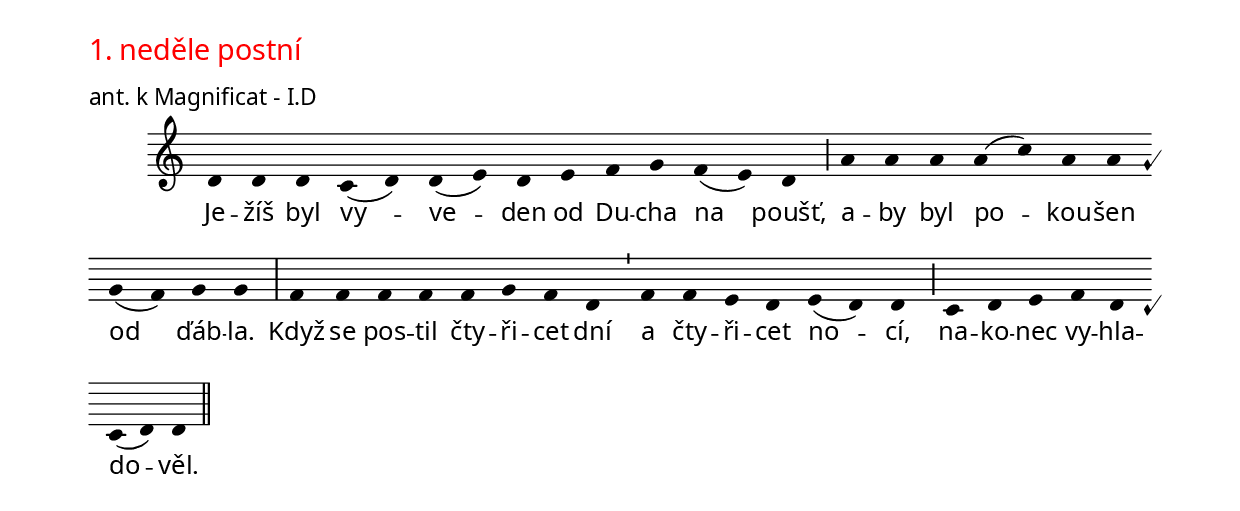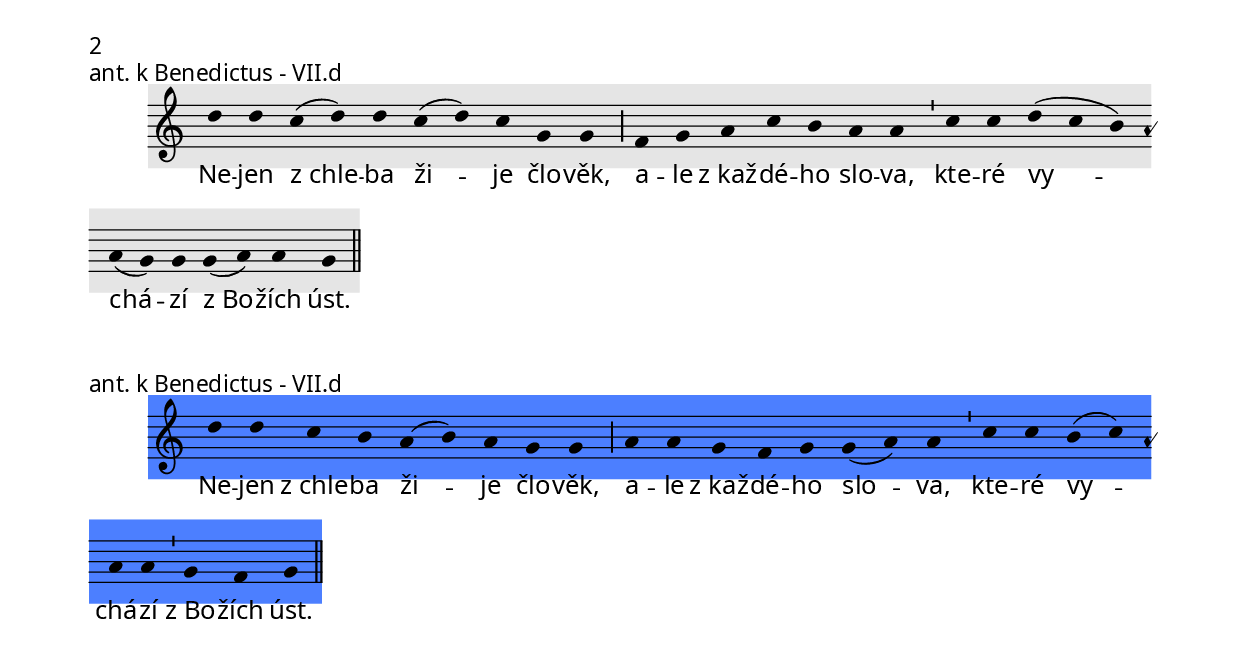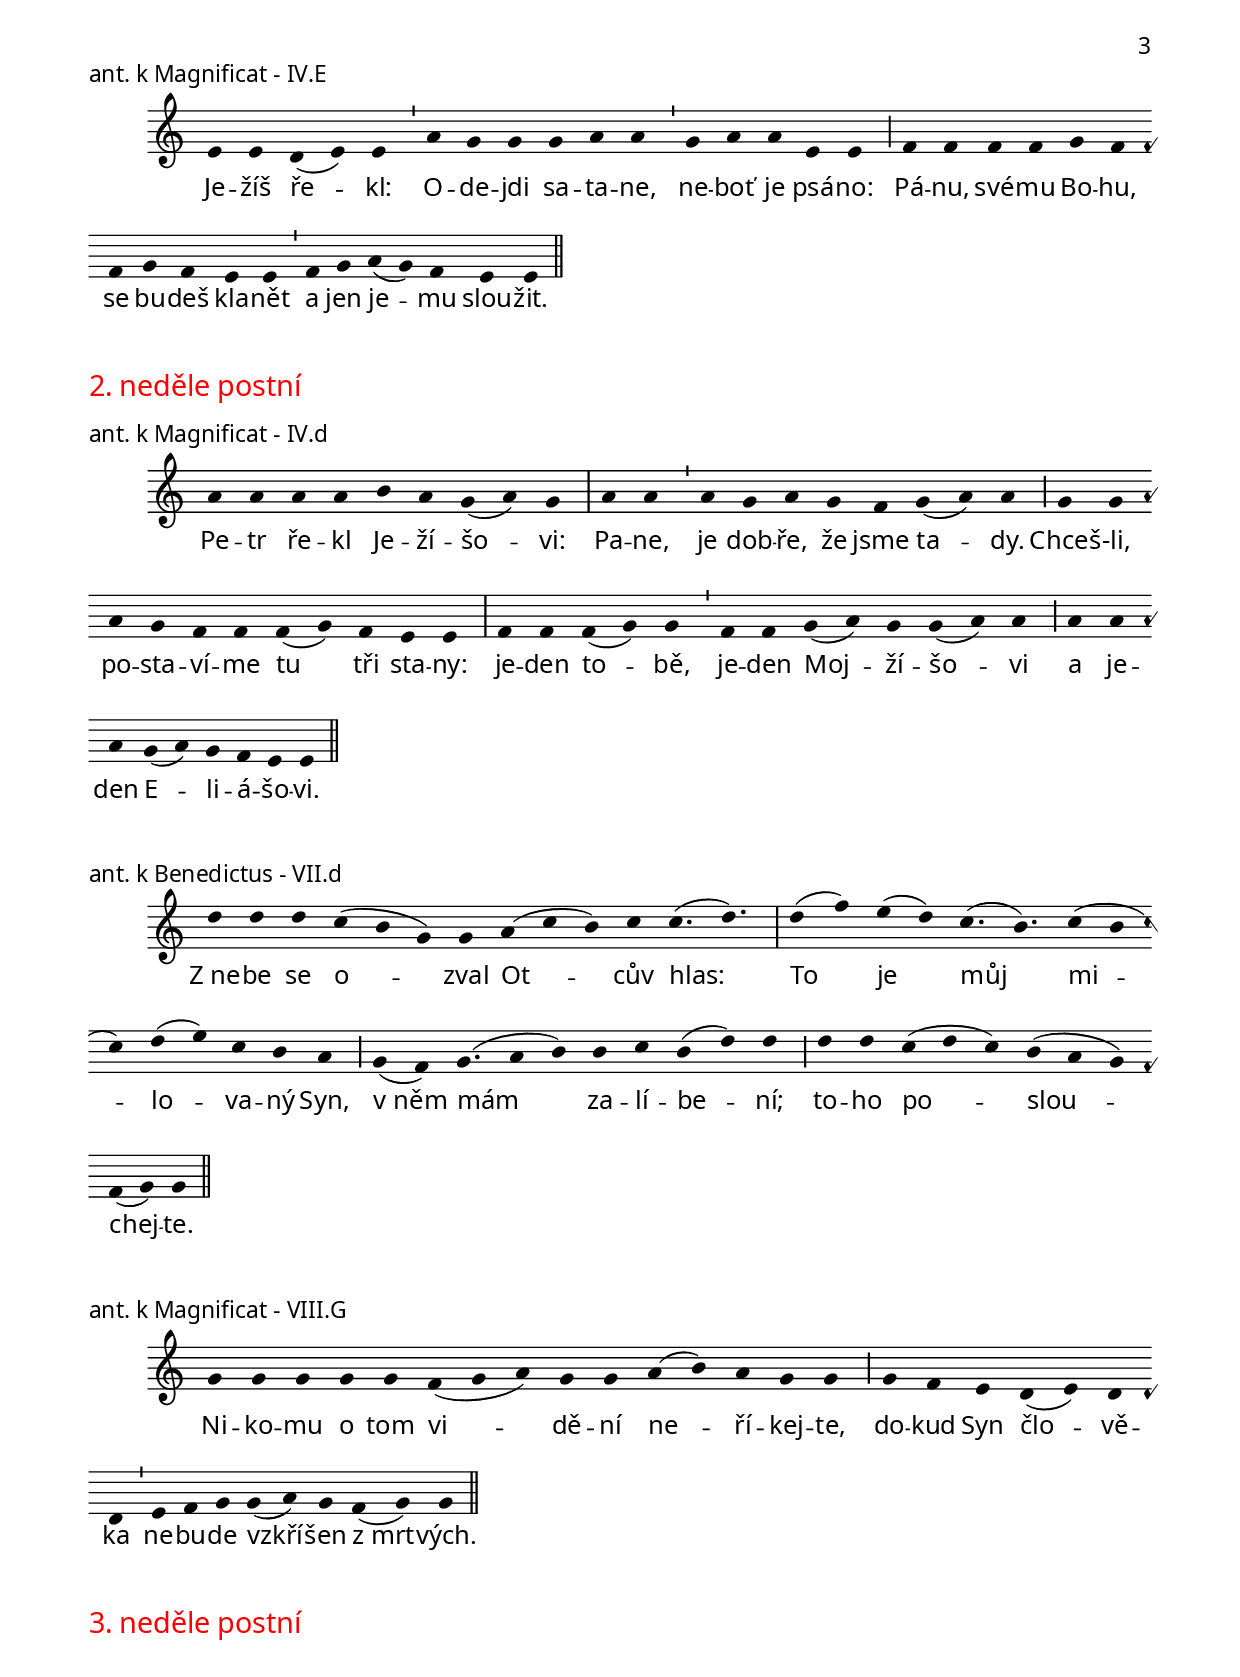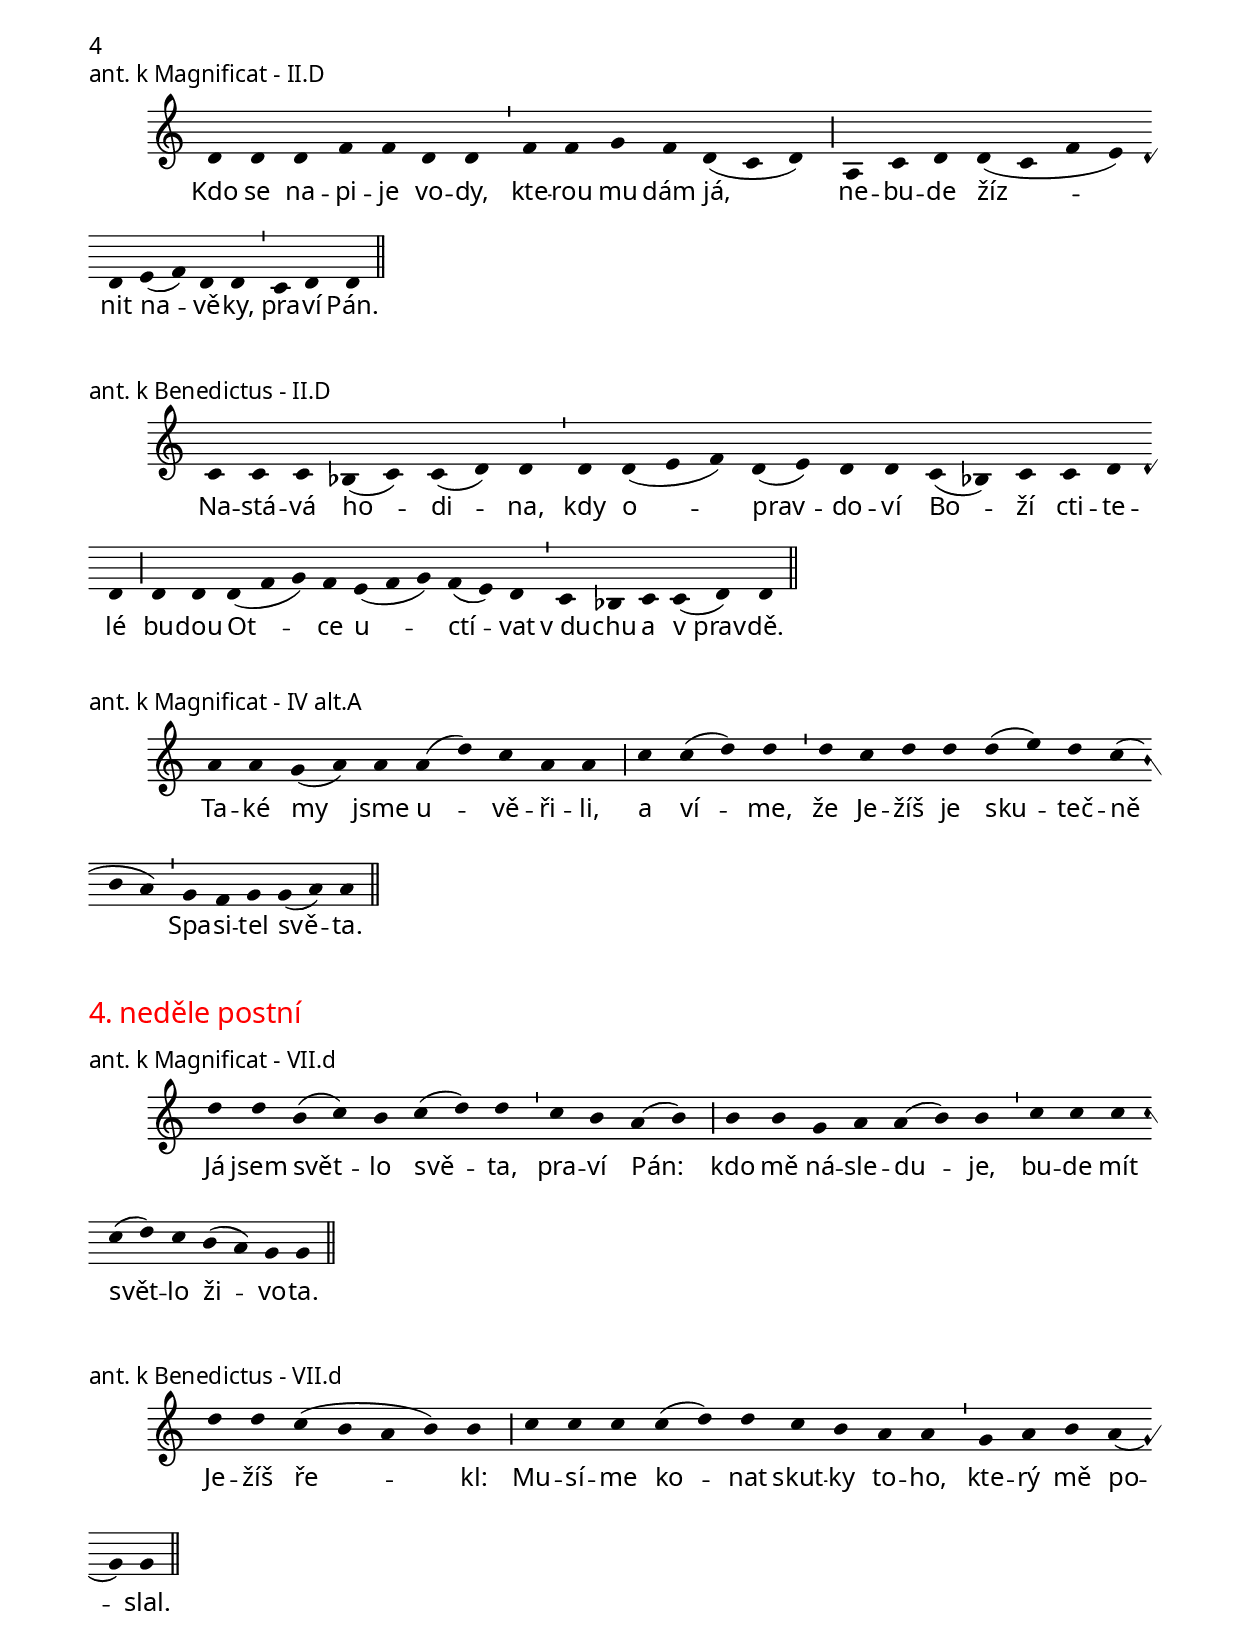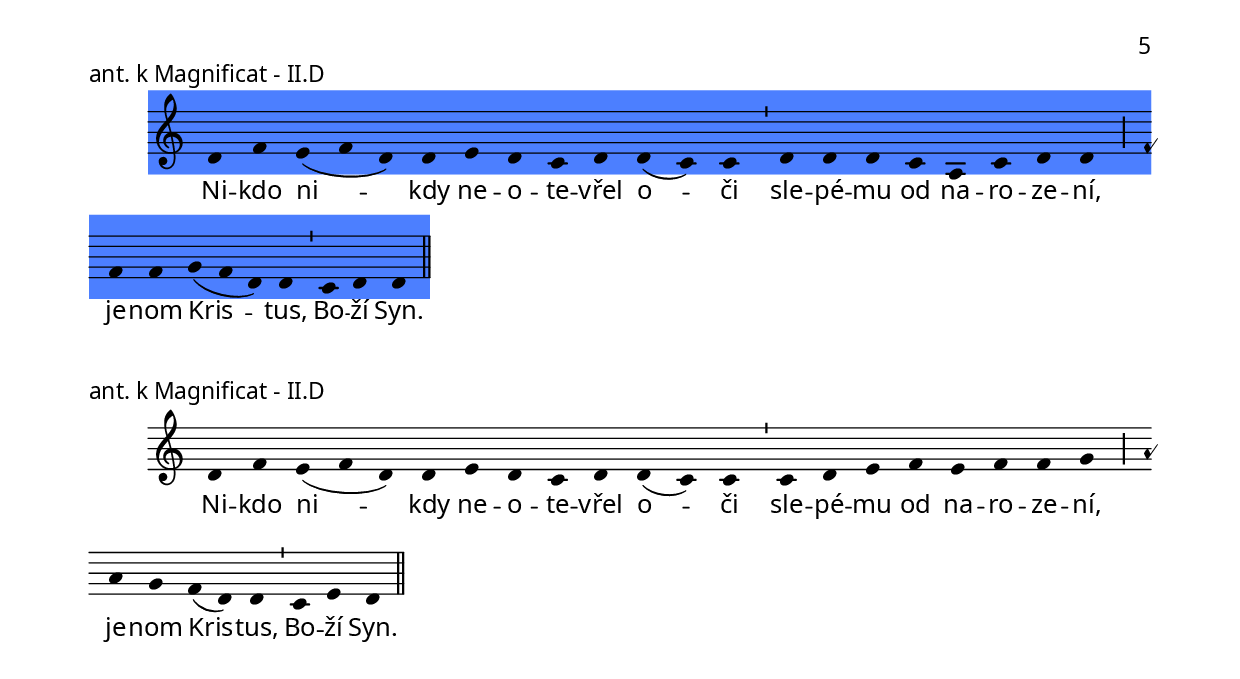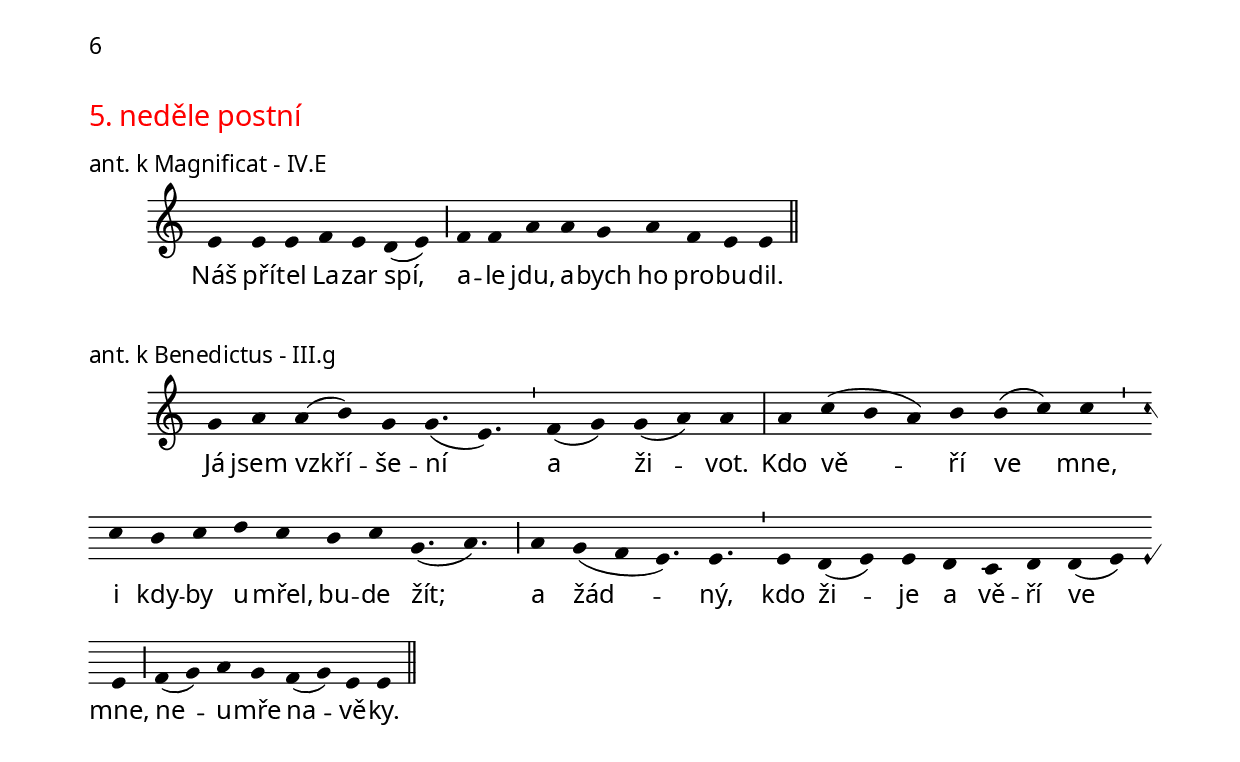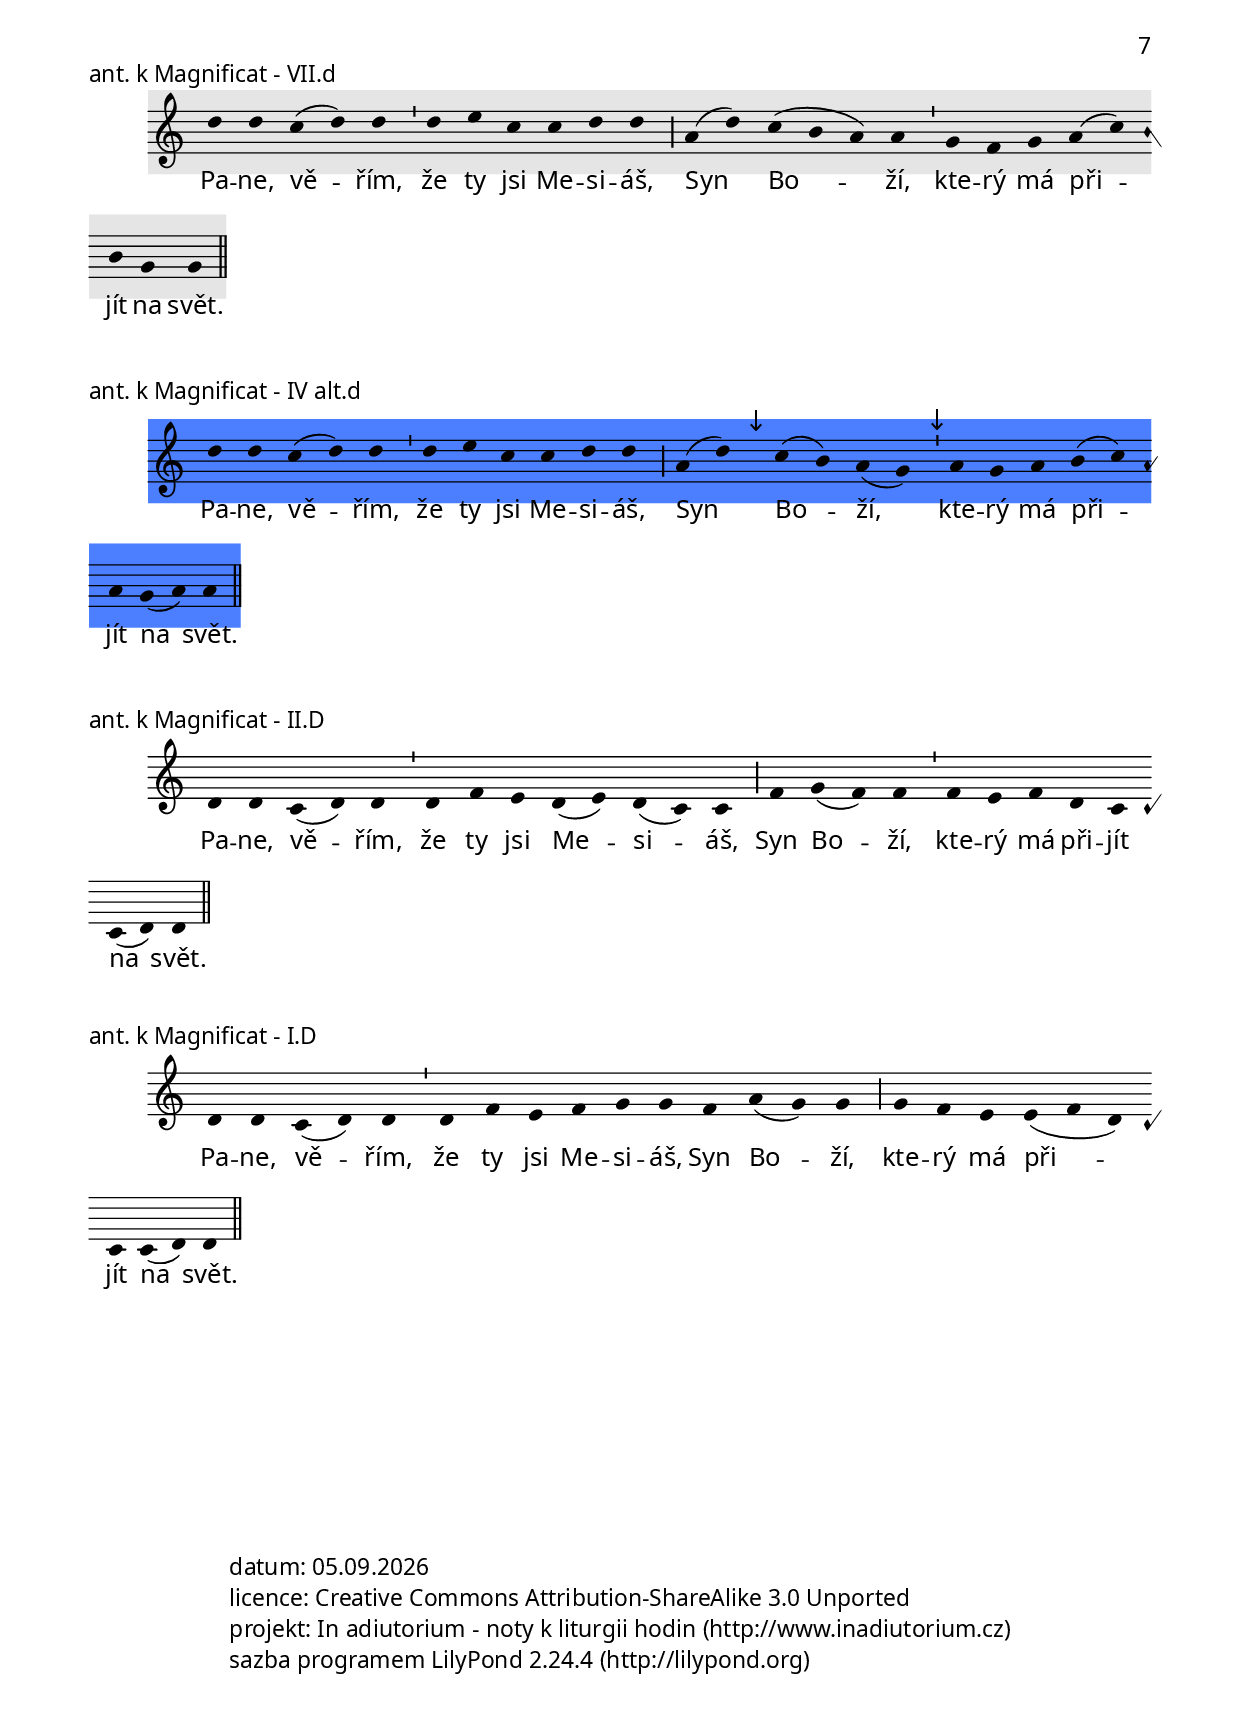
\version "2.12.0"

\include "../spolecne.ly"

\markup\nadpisDen{1. neděle postní}

\score {
  \relative c' {
    \choralniRezim
    d4 d d c( d) d( e) d e f g f( e) d \barMaior
    a'4 a a a( c) a a g( f) g g \barMax
    f f f f f g f d \barMin
    f f e d e( d) d \barMaior
    c d e f d c( d) d \barFinalis
  }
  \addlyrics {
    Je -- žíš byl vy -- ve -- den od Du -- cha na poušť,
    a -- by byl po -- kou -- šen od ďáb -- la.
    Když se pos -- til čty -- ři -- cet dní
    a čty -- ři -- cet no -- cí,
    na -- ko -- nec vy -- hla -- do -- věl.
  }
  \header {
    quid = "ant. k Magnificat"
    modus = "I"
    differentia = "D"
    psalmus = ""
    annus = "A"
    id = "imag1"
    piece = \markup {\sestavTitulekBezZalmu}
  }
}

\pageBreak

\score {
  \relative c'' {
    \zvyraznovacSedy
    \choralniRezim
    d4 d c( d) d c( d) c g g \barMaior
    f g a c b a a \barMin
    c c d( c b) a( g) g g( a) a g \barFinalis
  }
  \addlyrics {
    Ne -- jen z_chle -- ba ži -- je člo -- věk,
    a -- le z_kaž -- dé -- ho slo -- va,
    kte -- ré vy -- chá -- zí z_Bo -- žích úst.
  }
  \header {
    quid = "ant. k Benedictus"
    modus = "VII"
    differentia = "d"
    psalmus = ""
    annus = "A"
    id = "iben"
    piece = \markup {\sestavTitulekBezZalmu}
  }
}

\score {
  \relative c'' {
    \zvyraznovacModry
    \choralniRezim
    d4 d c b a( b) a g g \barMaior
    a a g f g g( a) a \barMin
    c c b( c) a a \barMin g f g \barFinalis
  }
  \addlyrics {
    Ne -- jen z_chle -- ba ži -- je člo -- věk,
    a -- le z_kaž -- dé -- ho slo -- va,
    kte -- ré vy -- chá -- zí z_Bo -- žích úst.
  }
  \header {
    quid = "ant. k Benedictus"
    modus = "VII"
    differentia = "d"
    psalmus = ""
    annus = "A"
    id = "iben"
    piece = \markup {\sestavTitulekBezZalmu}
  }
}

\pageBreak

\score {
  \relative c' {
    \choralniRezim
    e4 e d( e) e \barMin
    a g g g a a \barMin
    g a a e e \barMaior
    f f f f g f f g f e e \barMin
    f g a( g) f e e \barFinalis
  }
  \addlyrics {
    Je -- žíš ře -- kl:
    O -- de -- jdi sa -- ta -- ne,
    ne -- boť je psá -- no:
    Pá -- nu, své -- mu Bo -- hu, se bu -- deš kla -- nět
    a jen je -- mu slou -- žit.
  }
  \header {
    quid = "ant. k Magnificat"
    modus = "IV"
    differentia = "E"
    psalmus = ""
    annus = "A"
    id = "imag2"
    piece = \markup {\sestavTitulekBezZalmu}
  }
}

\markup\nadpisDen{2. neděle postní}

\score {
  \relative c'' {
    \choralniRezim
    a4 a a a b a g( a) g \barMax

    a4 a \barMin a g a g f g( a) a \barMaior
    g g a g f f f( g) f e e \barMax
    f f f( g) g \barMin
    f f g( a) g g( a) a \barMaior
    a a a g( a) g f e e \barFinalis
  }
  \addlyrics {
    Pe -- tr ře -- kl Je -- ží -- šo -- vi:

    Pa -- ne, je dob -- ře, že jsme ta -- dy.
    Chceš -- -li, po -- sta -- ví -- me tu tři sta -- ny:
    je -- den to -- bě,
    je -- den Moj -- ží -- šo -- vi
    a je -- den E -- li -- á -- šo -- vi.
  }
  \header {
    quid = "ant. k Magnificat"
    modus = "IV"
    differentia = "d"
    psalmus = ""
    annus = "A"
    fial = "sanktoral/0806promenenipane.ly#1ne-a3?+zacatek"
    id = "iimag1"
    piece = \markup {\sestavTitulekBezZalmu}
  }
}

\score {
  \relative c'' {
    \choralniRezim
    d4 d d c( b g) g a( c b) c c4.( d) \barMax
    d4( f) e( d) c4.( b) c4( b c) d( e) c b a \barMaior
    g4( f) g4.( a4 b) b c b( d) d \barMaior
    d d c( d c) b( a g) f( g) g \barFinalis
  }
  \addlyrics {
    Z_ne -- be se o -- zval Ot -- cův hlas:
    To je můj mi -- lo -- va -- ný Syn,
    v_něm mám za -- lí -- be -- ní;
    to -- ho po -- slou -- chej -- te.
  }
  \header {
    quid = "ant. k Benedictus"
    modus = "VII"
    differentia = "d"
    psalmus = ""
    annus = "A"
    fial = "vanoce_zjevenipane.ly#krtu-2ne-a1"
    id = "iiben"
    piece = \markup {\sestavTitulekBezZalmu}
  }
}

\score {
  \relative c'' {
    \choralniRezim
    g4 g g g g f( g a) g g a( b) a g g \barMaior
    g f e d( e) d d \barMin
    e f g g( a) g f( g) g \barFinalis
  }
  \addlyrics {
    Ni -- ko -- mu o tom vi -- dě -- ní ne -- ří -- kej -- te,
    % do -- kud ne -- bu -- de Syn člo -- vě -- ka
    do -- kud Syn člo -- vě -- ka
    ne -- bu -- de vzkří -- šen z_mrt -- vých.
  }
  \header {
    quid = "ant. k Magnificat"
    modus = "VIII"
    differentia = "G"
    psalmus = ""
    annus = "A"
    id = "iimag2"
    piece = \markup {\sestavTitulekBezZalmu}
  }
}

\markup\nadpisDen{3. neděle postní}

\score {
  \relative c' {
    \choralniRezim
    d4 d d f f d d \barMin
    f f g f d( c d) \barMaior
    a c d d( c f e) d e( f) d d \barMin
    c d d \barFinalis
  }
  \addlyrics {
    Kdo se na -- pi -- je vo -- dy,
    kte -- rou mu dám já,
    ne -- bu -- de žíz -- nit na -- vě -- ky,
    pra -- ví Pán.
  }
  \header {
    quid = "ant. k Magnificat"
    modus = "II"
    differentia = "D"
    psalmus = ""
    annus = "A"
    id = "iiimag1"
    piece = \markup {\sestavTitulekBezZalmu}
  }
}

\score {
  \relative c' {
    \choralniRezim
    c4 c c bes( c) c( d) d \barMin
    d d( e f) d( e) d d c( bes) c c d d \barMaior
    d d d( f g) f e( f g) f( e) d \barMin
    c bes c c( d) d \barFinalis
  }
  \addlyrics {
    Na -- stá -- vá ho -- di -- na,
    kdy o -- prav -- do -- ví Bo -- ží cti -- te -- lé
    bu -- dou Ot -- ce u -- ctí -- vat
    v_du -- chu a v_prav -- dě.
  }
  \header {
    quid = "ant. k Benedictus"
    modus = "II"
    differentia = "D"
    psalmus = ""
    annus = "A"
    id = "iiiben"
    piece = \markup {\sestavTitulekBezZalmu}
  }
}

\score {
  \relative c'' {
    \choralniRezim
    a4 a g( a) a a( d) c a a \barMaior
    c c( d) d \barMin
    d c d d d( e) d c( b a) \barMin g f g g( a) a \barFinalis
  }
  \addlyrics {
    Ta -- ké my jsme u -- vě -- ři -- li,
    a ví -- me,
    že Je -- žíš je sku -- teč -- ně Spa -- si -- tel svě -- ta.
  }
  \header {
    quid = "ant. k Magnificat"
    modus = "IV alt"
    differentia = "A"
    psalmus = ""
    annus = "A"
    id = "iiimag2"
    piece = \markup {\sestavTitulekBezZalmu}
  }
}

\markup\nadpisDen{4. neděle postní}

\score {
  \relative c'' {
    \choralniRezim
    d4 d b( c) b c( d) d \barMin c b a( b) \barMaior
    b b g a a( b) b \barMin
    c c c c( d) c b( a) g g \barFinalis
  }
  \addlyrics {
    Já jsem svět -- lo svě -- ta, pra -- ví Pán:
    kdo mě ná -- sle -- du -- je,
    bu -- de mít svět -- lo ži -- vo -- ta.
  }
  \header {
    quid = "ant. k Magnificat"
    modus = "VII" % je mi ponekud podezrela. dost mozna do modu nesedi.
    differentia = "d"
    psalmus = ""
    annus = "A"
    id = "ivmag1"
    piece = \markup {\sestavTitulekBezZalmu}
  }
}

\score {
  \relative c'' {
    \choralniRezim
    d4 d c( b a b) b \barMaior
    c c c c( d) d c b a a \barMin
    g a b a( g) g \barFinalis
  }
  \addlyrics {
    Je -- žíš ře -- kl:
    Mu -- sí -- me ko -- nat skut -- ky to -- ho,
    kte -- rý mě po -- slal.
  }
  \header {
    quid = "ant. k Benedictus"
    modus = "VII"
    differentia = "d"
    psalmus = ""
    annus = "A"
    id = "ivben"
    piece = \markup {\sestavTitulekBezZalmu}
  }
}

\pageBreak

\score {
  \relative c' {
    \zvyraznovacModry
    \choralniRezim
    d4 f e( f d) d e d c d d( c) c \barMin
    d d d c a c d d \barMaior
    f f g( f d) d \barMin c d d \barFinalis
  }
  \addlyrics {
    Ni -- kdo ni -- kdy ne -- o -- te -- vřel o -- či
    sle -- pé -- mu od na -- ro -- ze -- ní,
    je -- nom Kris -- tus, Bo -- ží Syn.
  }
  \header {
    quid = "ant. k Magnificat"
    modus = "II"
    differentia = "D"
    psalmus = ""
    annus = "A"
    id = "ivmag2"
    piece = \markup {\sestavTitulekBezZalmu}
  }
}

\score {
  \relative c' {
    \choralniRezim
    d4 f e( f d) d e d c d d( c) c \barMin
    c d e f e f f g \barMaior
    a g f( d) d \barMin c e d \barFinalis
  }
  \addlyrics {
    Ni -- kdo ni -- kdy ne -- o -- te -- vřel o -- či
    sle -- pé -- mu od na -- ro -- ze -- ní,
    je -- nom Kris -- tus, Bo -- ží Syn.
  }
  \header {
    quid = "ant. k Magnificat"
    modus = "II"
    differentia = "D"
    psalmus = ""
    annus = "A"
    id = ""
    piece = \markup {\sestavTitulekBezZalmu}
  }
}

\pageBreak

\markup\nadpisDen{5. neděle postní}

\score {
  \relative c' {
    \choralniRezim
    e4 e e f e d( e) \barMaior
    f f a a g a f e e \barFinalis
  }
  \addlyrics {
    Náš pří -- tel La -- zar spí,
    a -- le jdu, a -- bych ho pro -- bu -- dil.
  }
  \header {
    quid = "ant. k Magnificat"
    modus = "IV"
    differentia = "E"
    psalmus = ""
    annus = "A"
    id = "vmag1"
    piece = \markup {\sestavTitulekBezZalmu}
  }
}

\score {
  \relative c'' {
    \choralniRezim
    g4 a a( b) g g4.( e) \barMin f4( g) g( a) a \barMax
    a c( b a) b b( c) c \barMin c b c d c b c g4.( a) \barMaior
    a4 g( f e4.) e \barMin e4 d( e) e d c d d( e) e \barMaior
    f( g) a g f( g) e e \barFinalis
  }
  \addlyrics {
    Já jsem vzkří -- še -- ní a ži -- vot.
    Kdo vě -- ří ve mne, i kdy -- by u -- mřel, bu -- de žít;
    a žád -- ný, kdo ži -- je a vě -- ří ve mne,
    ne -- u -- mře na -- vě -- ky.
  }
  \header {
    quid = "ant. k Benedictus"
    modus = "III"
    differentia = "g"
    psalmus = ""
    annus = "A"
    fial = "commune/zazemrele.ly#rch-aben"
    id = "vben"
    piece = \markup {\sestavTitulekBezZalmu}
  }
}

\pageBreak

\score {
  \relative c'' {
    \zvyraznovacSedy
    \choralniRezim
    d4 d c( d) d \barMin d e c c d d \barMaior
    a( d) c( b a) a \barMin
    g f g a( c) b g g \barFinalis
  }
  \addlyrics {
    Pa -- ne, vě -- řím, že ty jsi Me -- si -- áš,
    Syn Bo -- ží,
    kte -- rý má při -- jít na svět.
  }
  \header {
    quid = "ant. k Magnificat"
    modus = "VII"
    differentia = "d"
    psalmus = ""
    annus = "A"
    id = "vmag2"
    piece = \markup {\sestavTitulekBezZalmu}
  }
}

\score {
  \relative c'' {
    \zvyraznovacModry
    \choralniRezim
    d4 d c( d) d \barMin
    d e c c d d \barMaior
    a( d) \mark\sipka c( b) a( g) \barMin
    \mark\sipka a g a b( c) a g( a) a \barFinalis
  }
  \addlyrics {
    Pa -- ne, vě -- řím,
    že ty jsi Me -- si -- áš,
    Syn Bo -- ží,
    kte -- rý má při -- jít na svět.
  }
  \header {
    quid = "ant. k Magnificat"
    modus = "IV alt"
    differentia = "d"
    psalmus = ""
    annus = "A"
    id = "vmag2"
    piece = \markup {\sestavTitulekBezZalmu}
  }
}

\score {
  \relative c' {
    \choralniRezim
    d4 d c( d) d \barMin
    d f e d( e) d( c) c \barMaior
    f g( f) f \barMin
    f e f d c c( d) d \barFinalis
  }
  \addlyrics {
    Pa -- ne, vě -- řím,
    že ty jsi Me -- si -- áš,
    Syn Bo -- ží,
    kte -- rý má při -- jít na svět.
  }
  \header {
    quid = "ant. k Magnificat"
    modus = "II"
    differentia = "D"
    psalmus = ""
    annus = "A"
    id = "vmag2"
    piece = \markup {\sestavTitulekBezZalmu}
  }
}

\score {
  \relative c' {
    \choralniRezim
    d4 d c( d) d \barMin
    d f e f g g f a( g) g \barMaior
    g f e e( f d) c c( d) d \barFinalis
  }
  \addlyrics {
    Pa -- ne, vě -- řím,
    že ty jsi Me -- si -- áš, Syn Bo -- ží,
    kte -- rý má při -- jít na svět.
  }
  \header {
    quid = "ant. k Magnificat"
    modus = "I"
    differentia = "D"
    psalmus = ""
    annus = "A"
    id = "vmag2"
    piece = \markup {\sestavTitulekBezZalmu}
  }
}
